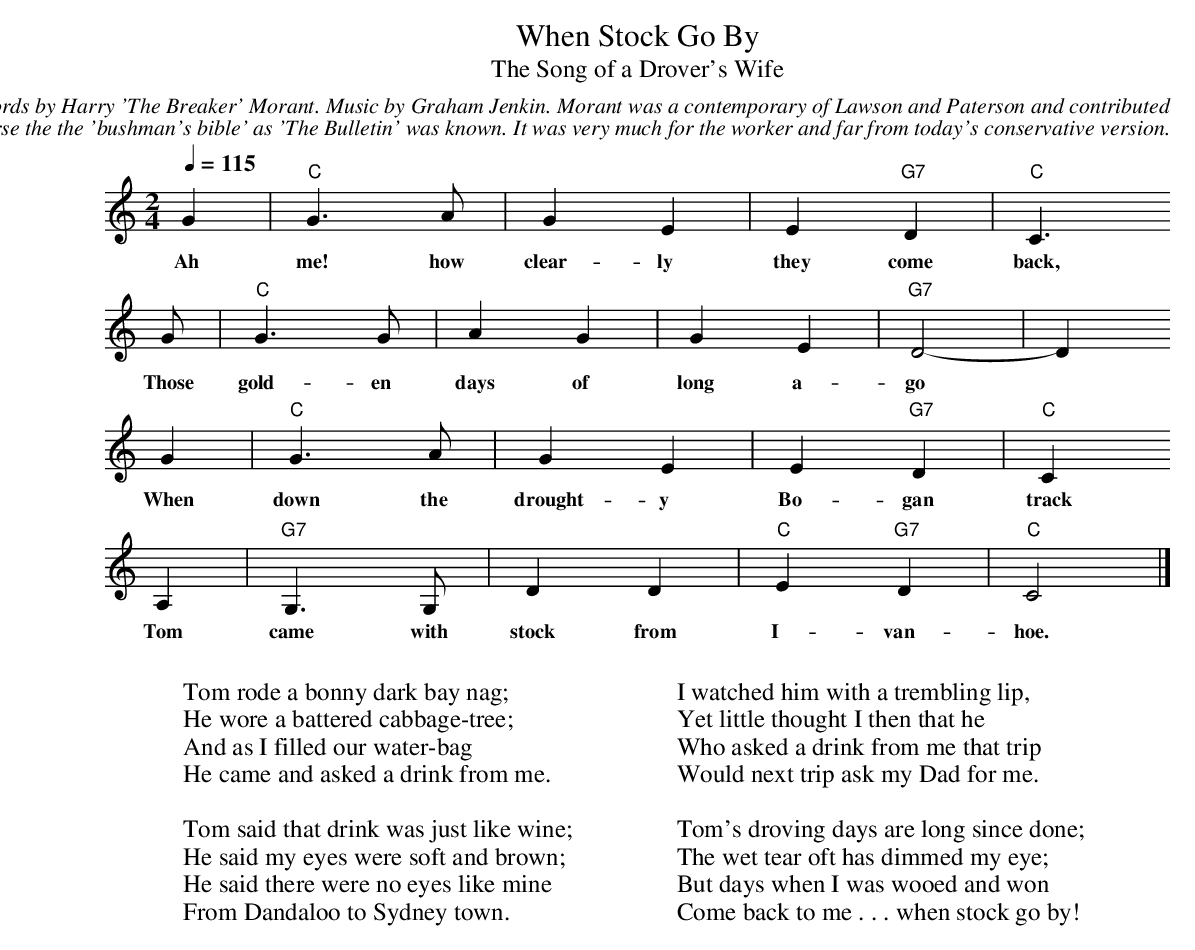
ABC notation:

X:1
T:When Stock Go By
T:The Song of a Drover's Wife
C:Words by Harry 'The Breaker' Morant. Music by Graham Jenkin. Morant was a contemporary of Lawson and Paterson and contributed
C:verse the the 'bushman's bible' as 'The Bulletin' was known. It was very much for the worker and far from today's conservative version.
M:2/4
L:1/4
Q:1/4=115
K:Cmaj
G|"C"G>A|GE|E"G7"D|"C"C>
w:Ah me! how clear-ly they come back,
G|"C"G>G |AG|GE|"G7"D2-|D
w:Those gold-en days of long a-go
G|"C"G>A |GE|E"G7"D|"C"C
w:When down the drought-y Bo-gan track
A,|"G7"G,>G,|DD|"C"E"G7"D|"C"C2|]
w:Tom came with stock from I-van-hoe.
W:
W:Tom rode a bonny dark bay nag;
W:He wore a battered cabbage-tree;
W:And as I filled our water-bag
W:He came and asked a drink from me.
W:
W:Tom said that drink was just like wine;
W:He said my eyes were soft and brown;
W:He said there were no eyes like mine
W:From Dandaloo to Sydney town.
W:
W:
W:I watched him with a trembling lip,
W:Yet little thought I then that he
W:Who asked a drink from me that trip
W:Would next trip ask my Dad for me.
W:
W:Tom's droving days are long since done;
W:The wet tear oft has dimmed my eye;
W:But days when I was wooed and won
W:Come back to me . . . when stock go by!
